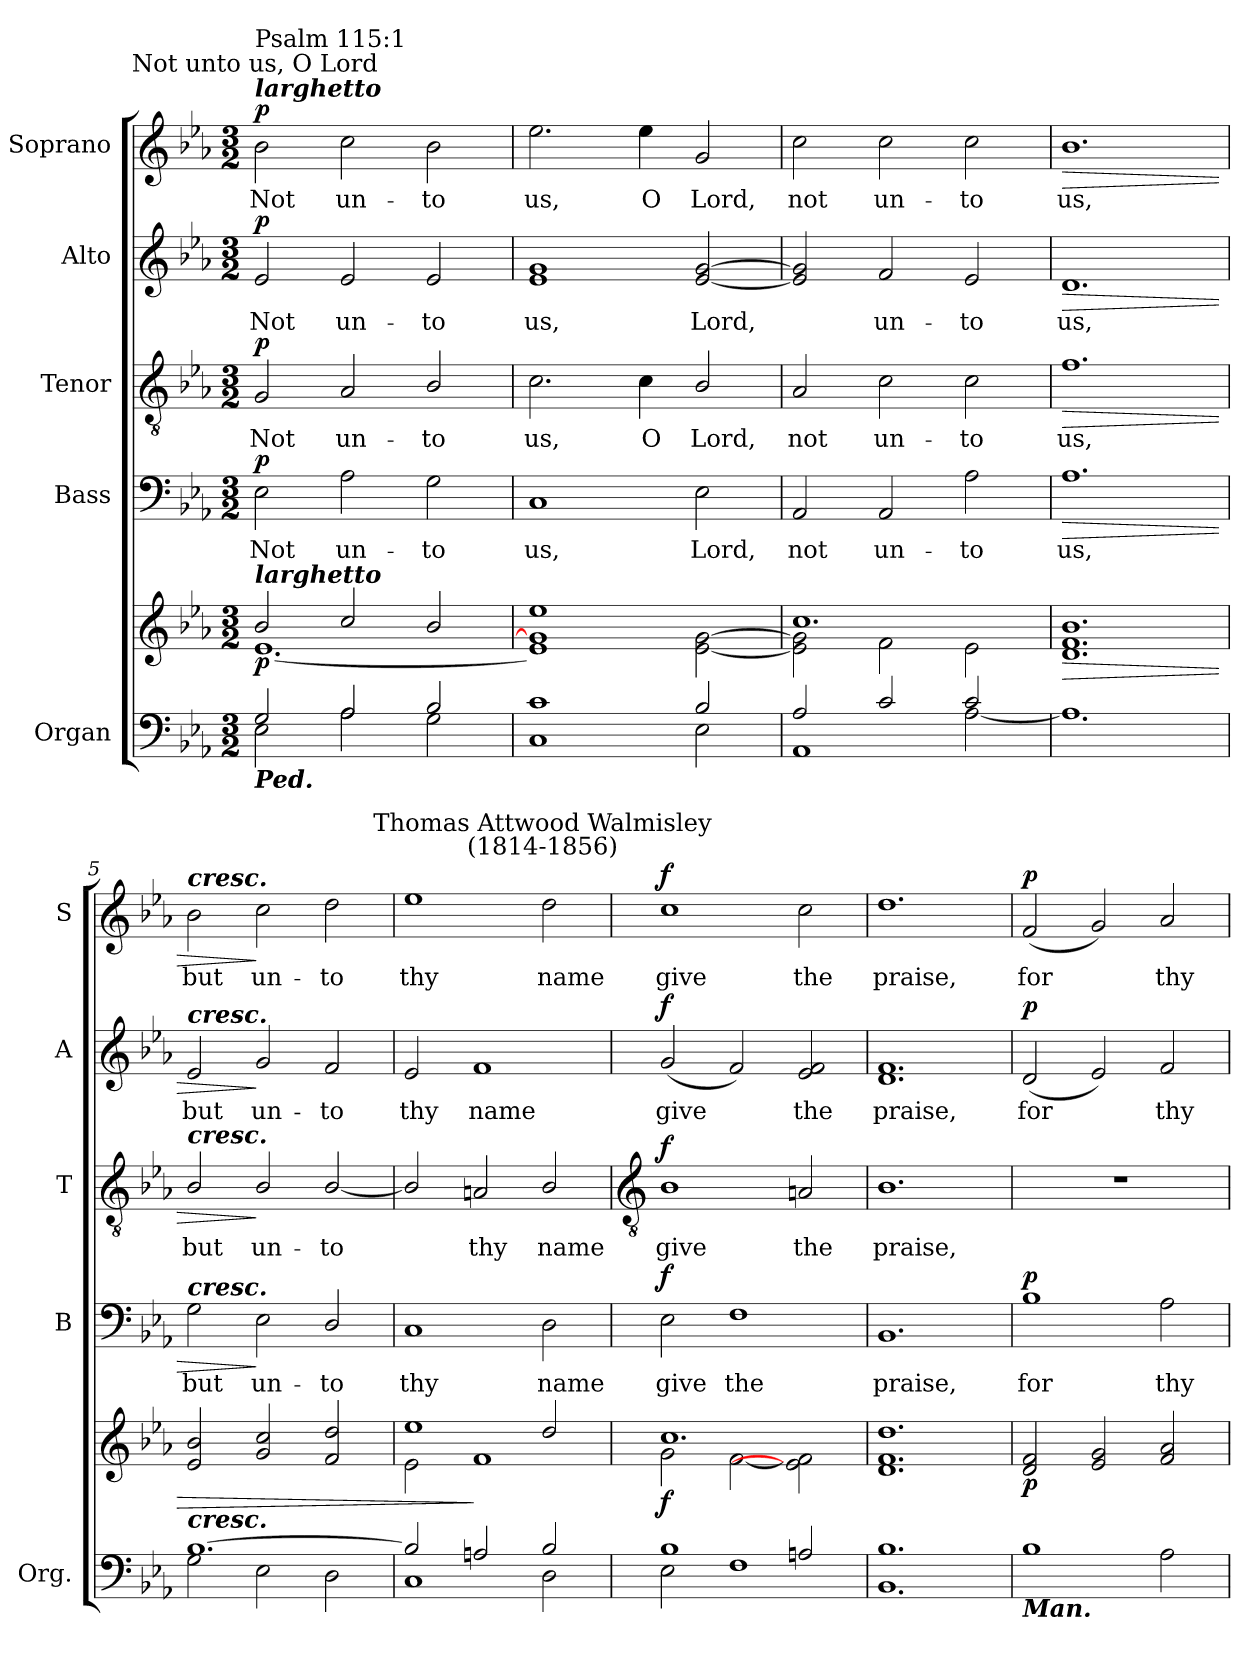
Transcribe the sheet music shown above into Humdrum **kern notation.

**kern	**kern	**dynam	**kern	**text	**dynam	**kern	**text	**dynam	**kern	**text	**dynam	**kern	**text	**dynam
*part5	*part5	*part5	*part4	*part4	*part4	*part3	*part3	*part3	*part2	*part2	*part2	*part1	*part1	*part1
*staff6	*staff5	*staff5/6	*staff4	*staff4	*staff4	*staff3	*staff3	*staff3	*staff2	*staff2	*staff2	*staff1	*staff1	*staff1
*I"Organ	*	*	*I"Bass	*	*	*I"Tenor	*	*	*I"Alto	*	*	*I"Soprano	*	*
*I'Org.	*	*	*I'B	*	*	*I'T	*	*	*I'A	*	*	*I'S	*	*
*clefF4	*clefG2	*	*clefF4	*	*	*clefGv2	*	*	*clefG2	*	*	*clefG2	*	*
*k[b-e-a-]	*k[b-e-a-]	*	*k[b-e-a-]	*	*	*k[b-e-a-]	*	*	*k[b-e-a-]	*	*	*k[b-e-a-]	*	*
*E-:	*E-:	*	*E-:	*	*	*E-:	*	*	*E-:	*	*	*E-:	*	*
*M3/2	*M3/2	*	*M3/2	*	*	*M3/2	*	*	*M3/2	*	*	*M3/2	*	*
*MM160	*MM160	*	*MM160	*	*	*MM160	*	*	*MM160	*	*	*MM160	*	*
=1	=1	=1	=1	=1	=1	=1	=1	=1	=1	=1	=1	=1	=1	=1
*^	*^	*	*	*	*	*	*	*	*	*	*	*	*	*
!	!	!	!	!	!	!	!	!	!	!	!	!	!	!LO:TX:a:Bi:t=larghetto	!	!
!	!	!	!	!	!	!	!	!	!	!	!	!	!	!LO:TX:a:cj:t=Not unto us, O Lord	!	!
!	!	!	!	!	!	!	!	!	!	!	!	!	!	!LO:TX:a:t=Psalm 115&colon;1	!	!
!	!	!LO:TX:a:Bi:t=larghetto	!	!	!	!	!	!	!	!	!	!	!	!	!	!
!LO:TX:b:Bi:t=Ped.	!	!	!	!	!	!	!	!	!	!	!	!	!	!	!	!
!	!	!	!	!LO:DY:b	!	!LO:LY:b	!LO:DY:b	!	!LO:LY:b	!LO:DY:b	!	!LO:LY:b	!LO:DY:b	!	!LO:LY:b	!LO:DY:b
2G/	2E-\	2b-/	[1.e-\	p	2E-	Not	p	2G	Not	p	2e-	Not	p	2b-	Not	p
!	!	!	!	!	!	!LO:LY:b	!	!	!LO:LY:b	!	!	!LO:LY:b	!	!	!LO:LY:b	!
2A-/	2A-\	2cc/	.	.	2A-	un-	.	2A-	un-	.	2e-	un-	.	2cc	un-	.
!	!	!	!	!	!	!LO:LY:b	!	!	!LO:LY:b	!	!	!LO:LY:b	!	!	!LO:LY:b	!
2B-/	2G\	2b-/	.	.	2G	-to	.	2B-/	-to	.	2e-	-to	.	2b-	-to	.
=2	=2	=2	=2	=2	=2	=2	=2	=2	=2	=2	=2	=2	=2	=2	=2	=2
!	!	!	!	!	!	!LO:LY:b	!	!	!LO:LY:b	!	!	!LO:LY:b	!	!	!LO:LY:b	!
1c/	1C\	1ee-/	1e-\] 1g\]	.	1C	us,	.	2.c	us,	.	1e- 1g	us,	.	2.ee-	us,	.
!	!	!	!	!	!	!	!	!	!LO:LY:b	!	!	!	!	!	!LO:LY:b	!
.	.	.	.	.	.	.	.	4c	O	.	.	.	.	4ee-	O	.
!	!	!	!	!	!	!LO:LY:b	!	!	!LO:LY:b	!	!	!LO:LY:b	!	!	!LO:LY:b	!
2B-/	2E-\	2ryy	[2e-\ [2g\	.	2E-	Lord,	.	2B-/	Lord,	.	[2e- [2g	Lord,	.	2g	Lord,	.
=3	=3	=3	=3	=3	=3	=3	=3	=3	=3	=3	=3	=3	=3	=3	=3	=3
!	!	!	!	!	!	!LO:LY:b	!	!	!LO:LY:b	!	!	!	!	!	!LO:LY:b	!
2A-/	1AA-\	1.cc/	2e-\] 2g\]	.	2AA-	not	.	2A-	not	.	2e-] 2g]	.	.	2cc	not	.
!	!	!	!	!	!	!LO:LY:b	!	!	!LO:LY:b	!	!	!LO:LY:b	!	!	!LO:LY:b	!
2c/	.	.	2f\	.	2AA-	un-	.	2c	un-	.	2f	un-	.	2cc	un-	.
!	!	!	!	!	!	!LO:LY:b	!	!	!LO:LY:b	!	!	!LO:LY:b	!	!	!LO:LY:b	!
2c/	[2A-\	.	2e-\	.	2A-	-to	.	2c	-to	.	2e-	-to	.	2cc	-to	.
=4	=4	=4	=4	=4	=4	=4	=4	=4	=4	=4	=4	=4	=4	=4	=4	=4
!LO:N:vis=1	!	!	!	!LO:HP:b	!	!LO:LY:b	!LO:HP:b	!	!LO:LY:b	!LO:HP:b	!	!LO:LY:b	!LO:HP:b	!	!LO:LY:b	!LO:HP:b
1.ryy	1.A-\]	1.b-/	1.d\ 1.f\	>	1.A-	us,	>	1.f	us,	>	1.d	us,	>	1.b-	us,	>
=5	=5	=5	=5	=5	=5	=5	=5	=5	=5	=5	=5	=5	=5	=5	=5	=5
!	!	!	!	!	!	!	!	!	!	!	!	!	!	!LO:TX:a:Bi:t=cresc.	!	!
!	!	!	!	!	!	!	!	!	!	!	!LO:TX:a:Bi:t=cresc.	!	!	!	!	!
!	!	!	!	!	!	!	!	!LO:TX:a:Bi:t=cresc.	!	!	!	!	!	!	!	!
!	!	!	!	!	!LO:TX:a:Bi:t=cresc.	!	!	!	!	!	!	!	!	!	!	!
!	!	!LO:TX:b:Bi:t=cresc.	!	!	!	!	!	!	!	!	!	!	!	!	!	!
!	!	!	!	!	!	!LO:LY:b	!	!	!LO:LY:b	!	!	!LO:LY:b	!	!	!LO:LY:b	!
[1.B-/	2G\	2e-/ 2b-/	2ryy	.	2G	but	.	2B-/	but	.	2e-	but	.	2b-	but	.
!	!	!	!	!	!	!LO:LY:b	!	!	!LO:LY:b	!	!	!LO:LY:b	!	!	!LO:LY:b	!
.	2E-\	2g/ 2cc/	2ryy	.	2E-	un-	]	2B-/	un-	]	2g	un-	]	2cc	un-	]
!	!	!	!	!	!	!LO:LY:b	!	!	!LO:LY:b	!	!	!LO:LY:b	!	!	!LO:LY:b	!
.	2D\	2f/ 2dd/	2ryy	.	2D/	-to	.	[2B-/	-to	.	2f	-to	.	2dd	-to	.
=6	=6	=6	=6	=6	=6	=6	=6	=6	=6	=6	=6	=6	=6	=6	=6	=6
!	!	!	!	!	!	!LO:LY:b	!	!	!	!	!	!LO:LY:b	!	!	!LO:LY:b	!
2B-/]	1C\	1ee-/	2e-\	.	1C	thy	.	2B-/]	.	.	2e-	thy	.	1ee-	thy	.
!	!	!	!	!	!	!	!	!	!LO:LY:b	!	!	!LO:LY:b	!	!	!	!
2An/	.	.	1f\	]	.	.	.	2An	thy	.	1f	name	.	.	.	.
!	!	!	!	!	!	!	!	!	!	!	!	!	!	!LO:TX:a:cj:t=Thomas Attwood Walmisley\n(1814-1856)	!	!
!	!	!	!	!	!	!LO:LY:b	!	!	!LO:LY:b	!	!	!	!	!	!LO:LY:b	!
2B-/	2D\	2dd/	.	.	2D	name	.	2B-/	name	.	.	.	.	2dd	name	.
!!LO:LB:g=z
=7	=7	=7	=7	=7	=7	=7	=7	=7	=7	=7	=7	=7	=7	=7	=7	=7
*	*	*	*	*	*	*	*	*clefGv2	*	*	*	*	*	*	*	*
!	!	!	!	!LO:DY:b	!	!LO:LY:b	!LO:DY:b	!	!LO:LY:b	!LO:DY:b	!	!LO:LY:b	!LO:DY:b	!	!LO:LY:b	!LO:DY:b
1B-/	2E-\	1.cc/	2g\	f	2E-	give	f	1B-	give	f	(<2g	give	f	1cc	give	f
!	!	!	!	!	!	!LO:LY:b	!	!	!	!	!	!	!	!	!	!
.	1F\	.	[2f\	.	1F	the	.	.	.	.	2f)	.	.	.	.	.
!	!	!	!	!	!	!	!	!	!LO:LY:b	!	!	!LO:LY:b	!	!	!LO:LY:b	!
2An/	.	.	2e-\] 2f\]	.	.	.	.	2An	the	.	2e- 2f	the	.	2cc	the	.
=8	=8	=8	=8	=8	=8	=8	=8	=8	=8	=8	=8	=8	=8	=8	=8	=8
!	!	!	!	!	!	!LO:LY:b	!	!	!LO:LY:b	!	!	!LO:LY:b	!	!	!LO:LY:b	!
1.B-/	1.BB-\	1.dd/	1.d\ 1.f\	.	1.BB-	praise,	.	1.B-	praise,	.	1.d 1.f	praise,	.	1.dd	praise,	.
=9	=9	=9	=9	=9	=9	=9	=9	=9	=9	=9	=9	=9	=9	=9	=9	=9
!LO:TX:b:Bi:t=Man.	!	!	!	!	!	!	!	!	!	!	!	!	!	!	!	!
!	!	!	!	!LO:DY:b	!	!LO:LY:b	!LO:DY:b	!LO:N:vis=1	!	!	!	!LO:LY:b	!LO:DY:b	!	!LO:LY:b	!LO:DY:b
1B-/	2ryy	2d/ 2f/	2ryy	p	1B-	for	p	1.r	.	.	(<2d	for	p	(<2f	for	p
.	2ryy	2e-/ 2g/	2ryy	.	.	.	.	.	.	.	2e-)	.	.	2g)	.	.
!	!	!	!	!	!	!LO:LY:b	!	!	!	!	!	!LO:LY:b	!	!	!LO:LY:b	!
2A-\	2ryy	2f/ 2a-/	2ryy	.	2A-	thy	.	.	.	.	2f	thy	.	2a-	thy	.
*v	*v	*	*	*	*	*	*	*	*	*	*	*	*	*	*	*
*	*v	*v	*	*	*	*	*	*	*	*	*	*	*	*	*
=	=	=	=	=	=	=	=	=	=	=	=	=	=	=
*-	*-	*-	*-	*-	*-	*-	*-	*-	*-	*-	*-	*-	*-	*-
